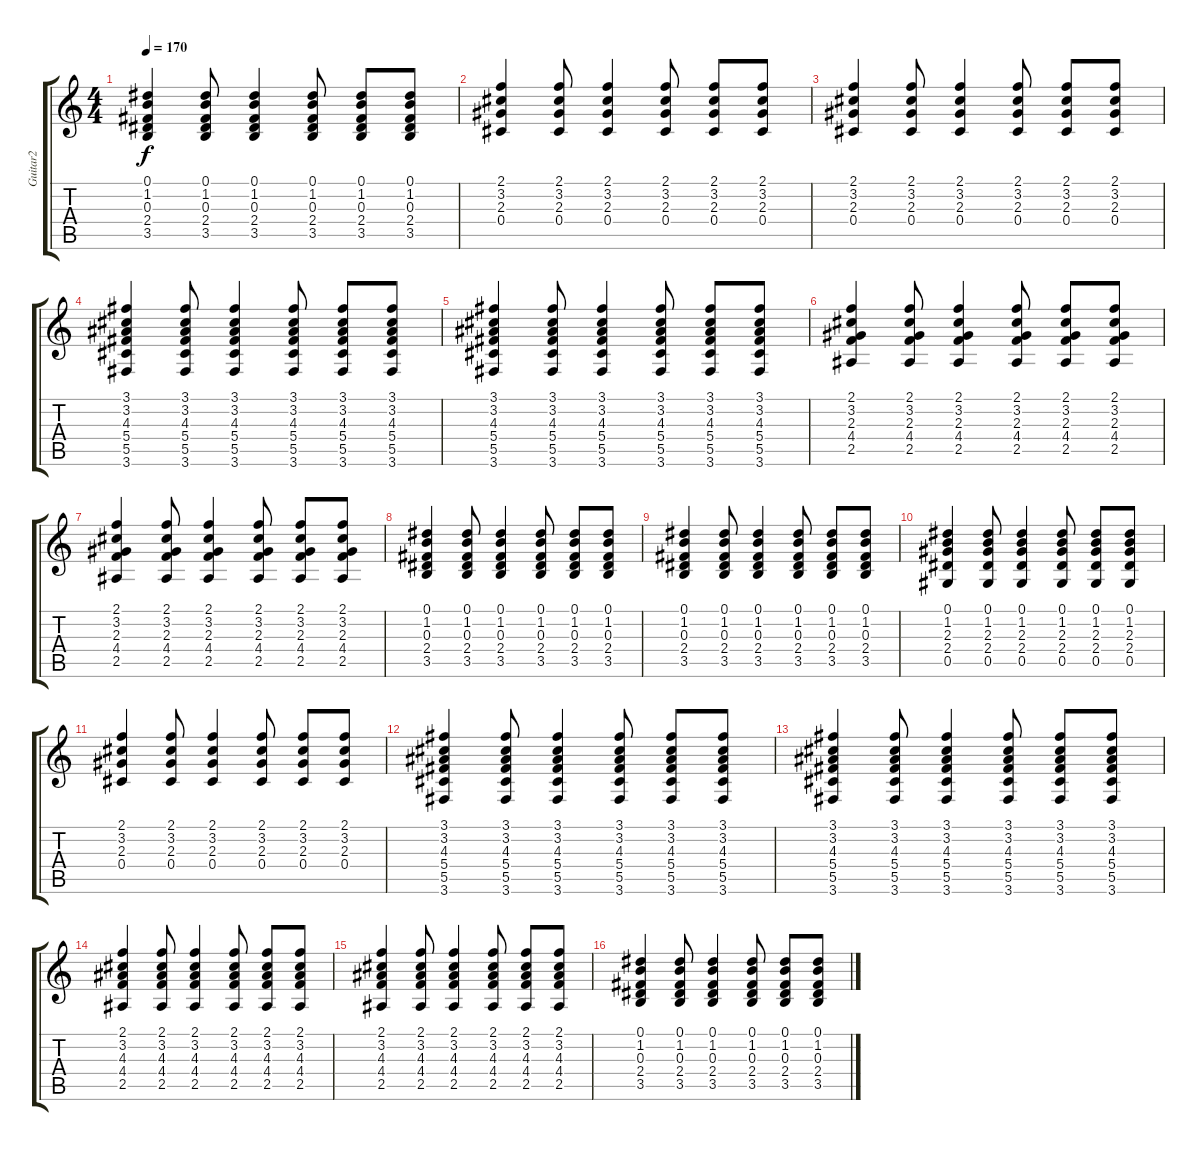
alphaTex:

\track ("Guitar2" "Guitar2") {instrument overdrivenguitar}
\staff {score tabs}
\tuning (Eb4 Bb3 Gb3 Db3 Ab2 Eb2) {hide}
\ts (4 4)
\tempo 170
\clef g2
\ks c
(0.1 1.2 0.3 2.4 3.5).4{dy f} (0.1 1.2 0.3 2.4 3.5).8 (0.1 1.2 0.3 2.4 3.5).4 (0.1 1.2 0.3 2.4 3.5).8 (0.1 1.2 0.3 2.4 3.5).8 (0.1 1.2 0.3 2.4 3.5).8 |
(2.1 3.2 2.3 0.4).4 (2.1 3.2 2.3 0.4).8 (2.1 3.2 2.3 0.4).4 (2.1 3.2 2.3 0.4).8 (2.1 3.2 2.3 0.4).8 (2.1 3.2 2.3 0.4).8 |
(2.1 3.2 2.3 0.4).4 (2.1 3.2 2.3 0.4).8 (2.1 3.2 2.3 0.4).4 (2.1 3.2 2.3 0.4).8 (2.1 3.2 2.3 0.4).8 (2.1 3.2 2.3 0.4).8 |
(3.1 3.2 4.3 5.4 5.5 3.6).4 (3.1 3.2 4.3 5.4 5.5 3.6).8 (3.1 3.2 4.3 5.4 5.5 3.6).4 (3.1 3.2 4.3 5.4 5.5 3.6).8 (3.1 3.2 4.3 5.4 5.5 3.6).8 (3.1 3.2 4.3 5.4 5.5 3.6).8 |
(3.1 3.2 4.3 5.4 5.5 3.6).4 (3.1 3.2 4.3 5.4 5.5 3.6).8 (3.1 3.2 4.3 5.4 5.5 3.6).4 (3.1 3.2 4.3 5.4 5.5 3.6).8 (3.1 3.2 4.3 5.4 5.5 3.6).8 (3.1 3.2 4.3 5.4 5.5 3.6).8 |
(2.1 3.2 2.3 4.4 2.5).4 (2.1 3.2 2.3 4.4 2.5).8 (2.1 3.2 2.3 4.4 2.5).4 (2.1 3.2 2.3 4.4 2.5).8 (2.1 3.2 2.3 4.4 2.5).8 (2.1 3.2 2.3 4.4 2.5).8 |
(2.1 3.2 2.3 4.4 2.5).4 (2.1 3.2 2.3 4.4 2.5).8 (2.1 3.2 2.3 4.4 2.5).4 (2.1 3.2 2.3 4.4 2.5).8 (2.1 3.2 2.3 4.4 2.5).8 (2.1 3.2 2.3 4.4 2.5).8 |
(0.1 1.2 0.3 2.4 3.5).4 (0.1 1.2 0.3 2.4 3.5).8 (0.1 1.2 0.3 2.4 3.5).4 (0.1 1.2 0.3 2.4 3.5).8 (0.1 1.2 0.3 2.4 3.5).8 (0.1 1.2 0.3 2.4 3.5).8 |
(0.1 1.2 0.3 2.4 3.5).4 (0.1 1.2 0.3 2.4 3.5).8 (0.1 1.2 0.3 2.4 3.5).4 (0.1 1.2 0.3 2.4 3.5).8 (0.1 1.2 0.3 2.4 3.5).8 (0.1 1.2 0.3 2.4 3.5).8 |
(0.1 1.2 2.3 2.4 0.5).4 (0.1 1.2 2.3 2.4 0.5).8 (0.1 1.2 2.3 2.4 0.5).4 (0.1 1.2 2.3 2.4 0.5).8 (0.1 1.2 2.3 2.4 0.5).8 (0.1 1.2 2.3 2.4 0.5).8 |
(2.1 3.2 2.3 0.4).4 (2.1 3.2 2.3 0.4).8 (2.1 3.2 2.3 0.4).4 (2.1 3.2 2.3 0.4).8 (2.1 3.2 2.3 0.4).8 (2.1 3.2 2.3 0.4).8 |
(3.1 3.2 4.3 5.4 5.5 3.6).4 (3.1 3.2 4.3 5.4 5.5 3.6).8 (3.1 3.2 4.3 5.4 5.5 3.6).4 (3.1 3.2 4.3 5.4 5.5 3.6).8 (3.1 3.2 4.3 5.4 5.5 3.6).8 (3.1 3.2 4.3 5.4 5.5 3.6).8 |
(3.1 3.2 4.3 5.4 5.5 3.6).4 (3.1 3.2 4.3 5.4 5.5 3.6).8 (3.1 3.2 4.3 5.4 5.5 3.6).4 (3.1 3.2 4.3 5.4 5.5 3.6).8 (3.1 3.2 4.3 5.4 5.5 3.6).8 (3.1 3.2 4.3 5.4 5.5 3.6).8 |
(2.1 3.2 4.3 4.4 2.5).4 (2.1 3.2 4.3 4.4 2.5).8 (2.1 3.2 4.3 4.4 2.5).4 (2.1 3.2 4.3 4.4 2.5).8 (2.1 3.2 4.3 4.4 2.5).8 (2.1 3.2 4.3 4.4 2.5).8 |
(2.1 3.2 4.3 4.4 2.5).4 (2.1 3.2 4.3 4.4 2.5).8 (2.1 3.2 4.3 4.4 2.5).4 (2.1 3.2 4.3 4.4 2.5).8 (2.1 3.2 4.3 4.4 2.5).8 (2.1 3.2 4.3 4.4 2.5).8 |
(0.1 1.2 0.3 2.4 3.5).4 (0.1 1.2 0.3 2.4 3.5).8 (0.1 1.2 0.3 2.4 3.5).4 (0.1 1.2 0.3 2.4 3.5).8 (0.1 1.2 0.3 2.4 3.5).8 (0.1 1.2 0.3 2.4 3.5).8
